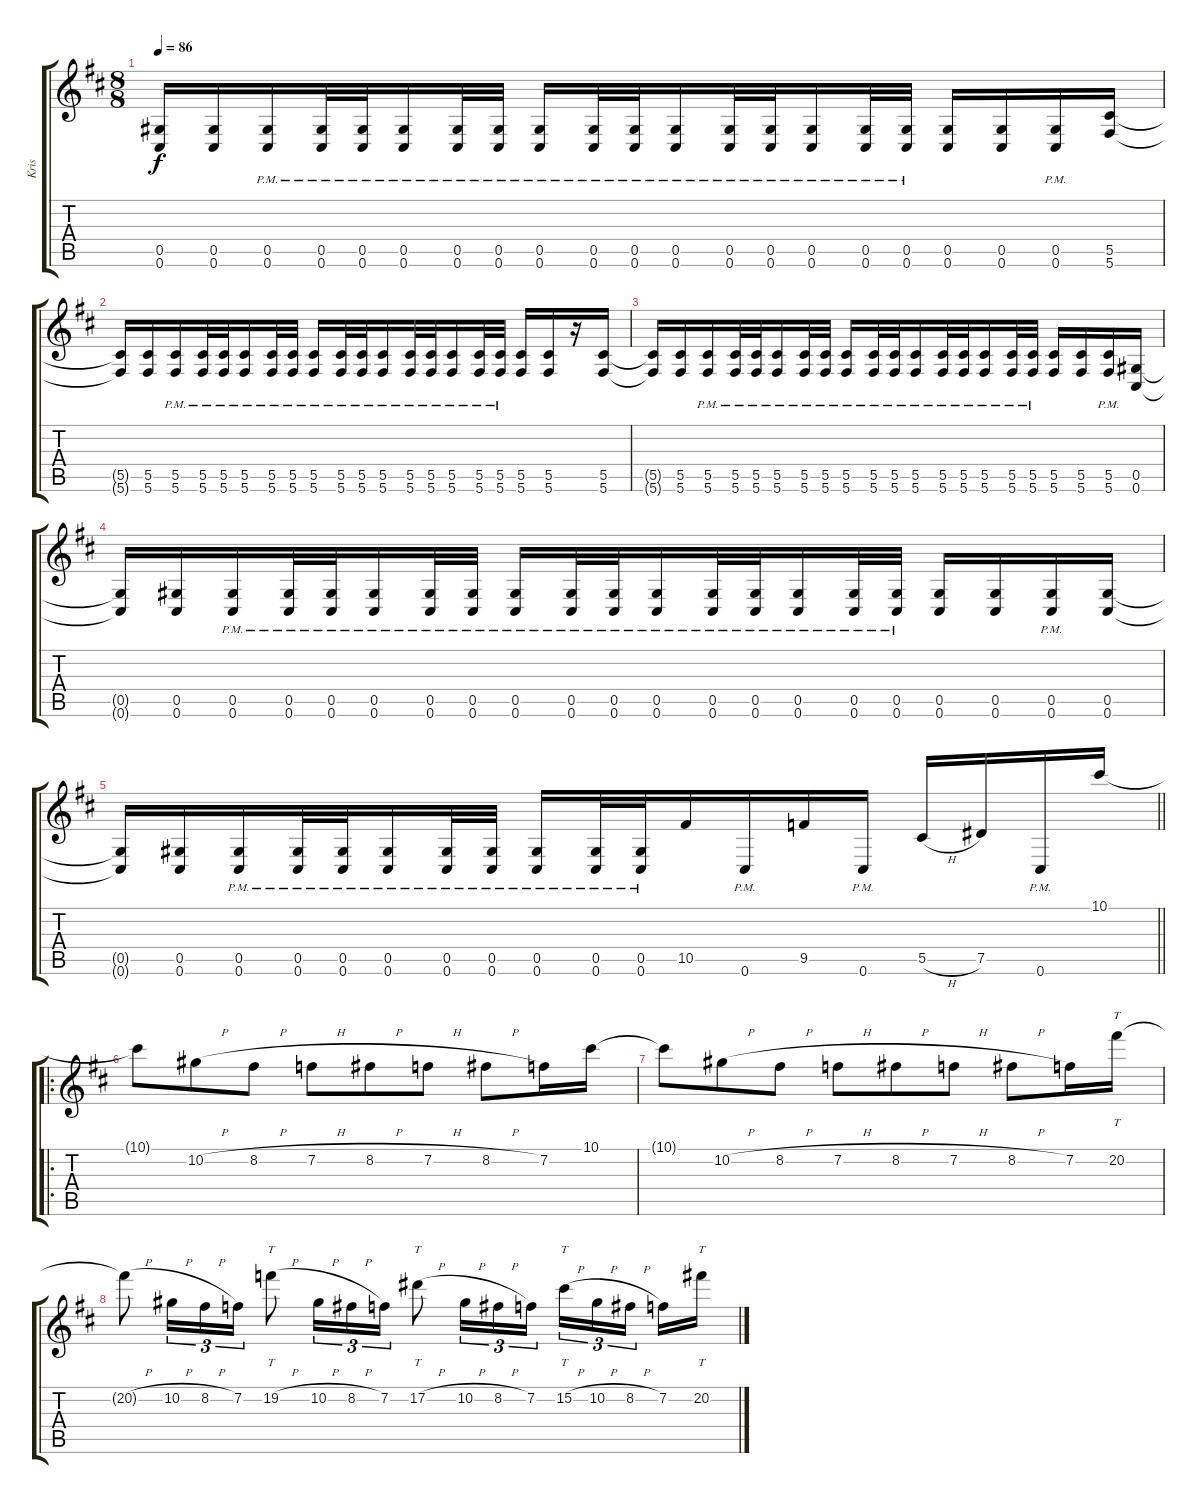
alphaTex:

\track ("Kris" "Kris") {instrument overdrivenguitar}
\staff {score tabs}
\tuning (Eb4 Bb3 Gb3 Db3 Ab2 Db2) {hide}
\ts (8 8)
\tempo 86
\clef g2
\ks d
(0.5{t} 0.6{t}).16{dy f} (0.5 0.6).16 (0.5{pm} 0.6{pm}).16 (0.5{pm} 0.6{pm}).32 (0.5{pm} 0.6{pm}).32 (0.5{pm} 0.6{pm}).16 (0.5{pm} 0.6{pm}).32 (0.5{pm} 0.6{pm}).32 (0.5{pm} 0.6{pm}).16 (0.5{pm} 0.6{pm}).32 (0.5{pm} 0.6{pm}).32 (0.5{pm} 0.6{pm}).16 (0.5{pm} 0.6{pm}).32 (0.5{pm} 0.6{pm}).32 (0.5{pm} 0.6{pm}).16 (0.5{pm} 0.6{pm}).32 (0.5{pm} 0.6{pm}).32 (0.5 0.6).16 (0.5 0.6).16 (0.5{pm} 0.6{pm}).16 (5.5 5.6).16 |
(5.5{t} 5.6{t}).16 (5.5 5.6).16 (5.5{pm} 5.6{pm}).16 (5.5{pm} 5.6{pm}).32 (5.5{pm} 5.6{pm}).32 (5.5{pm} 5.6{pm}).16 (5.5{pm} 5.6{pm}).32 (5.5{pm} 5.6{pm}).32 (5.5{pm} 5.6{pm}).16 (5.5{pm} 5.6{pm}).32 (5.5{pm} 5.6{pm}).32 (5.5{pm} 5.6{pm}).16 (5.5{pm} 5.6{pm}).32 (5.5{pm} 5.6{pm}).32 (5.5{pm} 5.6{pm}).16 (5.5{pm} 5.6{pm}).32 (5.5{pm} 5.6{pm}).32 (5.5 5.6).16 (5.5 5.6).16 r.16 (5.5 5.6).16 |
(5.5{t} 5.6{t}).16 (5.5 5.6).16 (5.5{pm} 5.6{pm}).16 (5.5{pm} 5.6{pm}).32 (5.5{pm} 5.6{pm}).32 (5.5{pm} 5.6{pm}).16 (5.5{pm} 5.6{pm}).32 (5.5{pm} 5.6{pm}).32 (5.5{pm} 5.6{pm}).16 (5.5{pm} 5.6{pm}).32 (5.5{pm} 5.6{pm}).32 (5.5{pm} 5.6{pm}).16 (5.5{pm} 5.6{pm}).32 (5.5{pm} 5.6{pm}).32 (5.5{pm} 5.6{pm}).16 (5.5{pm} 5.6{pm}).32 (5.5{pm} 5.6{pm}).32 (5.5 5.6).16 (5.5 5.6).16 (5.5{pm} 5.6{pm}).16 (0.5 0.6).16 |
(0.5{t} 0.6{t}).16 (0.5 0.6).16 (0.5{pm} 0.6{pm}).16 (0.5{pm} 0.6{pm}).32 (0.5{pm} 0.6{pm}).32 (0.5{pm} 0.6{pm}).16 (0.5{pm} 0.6{pm}).32 (0.5{pm} 0.6{pm}).32 (0.5{pm} 0.6{pm}).16 (0.5{pm} 0.6{pm}).32 (0.5{pm} 0.6{pm}).32 (0.5{pm} 0.6{pm}).16 (0.5{pm} 0.6{pm}).32 (0.5{pm} 0.6{pm}).32 (0.5{pm} 0.6{pm}).16 (0.5{pm} 0.6{pm}).32 (0.5{pm} 0.6{pm}).32 (0.5 0.6).16 (0.5 0.6).16 (0.5{pm} 0.6{pm}).16 (0.5 0.6).16 |
\barLineRight lightlight
(0.5{t} 0.6{t}).16 (0.5 0.6).16 (0.5{pm} 0.6{pm}).16 (0.5{pm} 0.6{pm}).32 (0.5{pm} 0.6{pm}).32 (0.5{pm} 0.6{pm}).16 (0.5{pm} 0.6{pm}).32 (0.5{pm} 0.6{pm}).32 (0.5{pm} 0.6{pm}).16 (0.5{pm} 0.6{pm}).32 (0.5{pm} 0.6{pm}).32 10.5.16 0.6{pm}.16 9.5.16 0.6{pm}.16 5.5{h}.16 7.5.16 0.6{pm}.16 10.1.16 |
\ro
10.1{t}.8 10.2{h}.8 8.2{h}.8 7.2{h}.8 8.2{h}.8 7.2{h}.8 8.2{h}.8 7.2.16 10.1.16 |
10.1{t}.8 10.2{h}.8 8.2{h}.8 7.2{h}.8 8.2{h}.8 7.2{h}.8 8.2{h}.8 7.2.16 20.2.16{tt} |
20.2{h t}.8 10.2{h}.16{tu (3 2)} 8.2{h}.16{tu (3 2)} 7.2.16{tu (3 2)} 19.2{h}.8{tt} 10.2{h}.16{tu (3 2)} 8.2{h}.16{tu (3 2)} 7.2.16{tu (3 2)} 17.2{h}.8{tt} 10.2{h}.16{tu (3 2)} 8.2{h}.16{tu (3 2)} 7.2.16{tu (3 2)} 15.2{h}.16{tt tu (3 2)} 10.2{h}.16{tu (3 2)} 8.2{h}.16{tu (3 2)} 7.2.16 20.2.16{tt}
